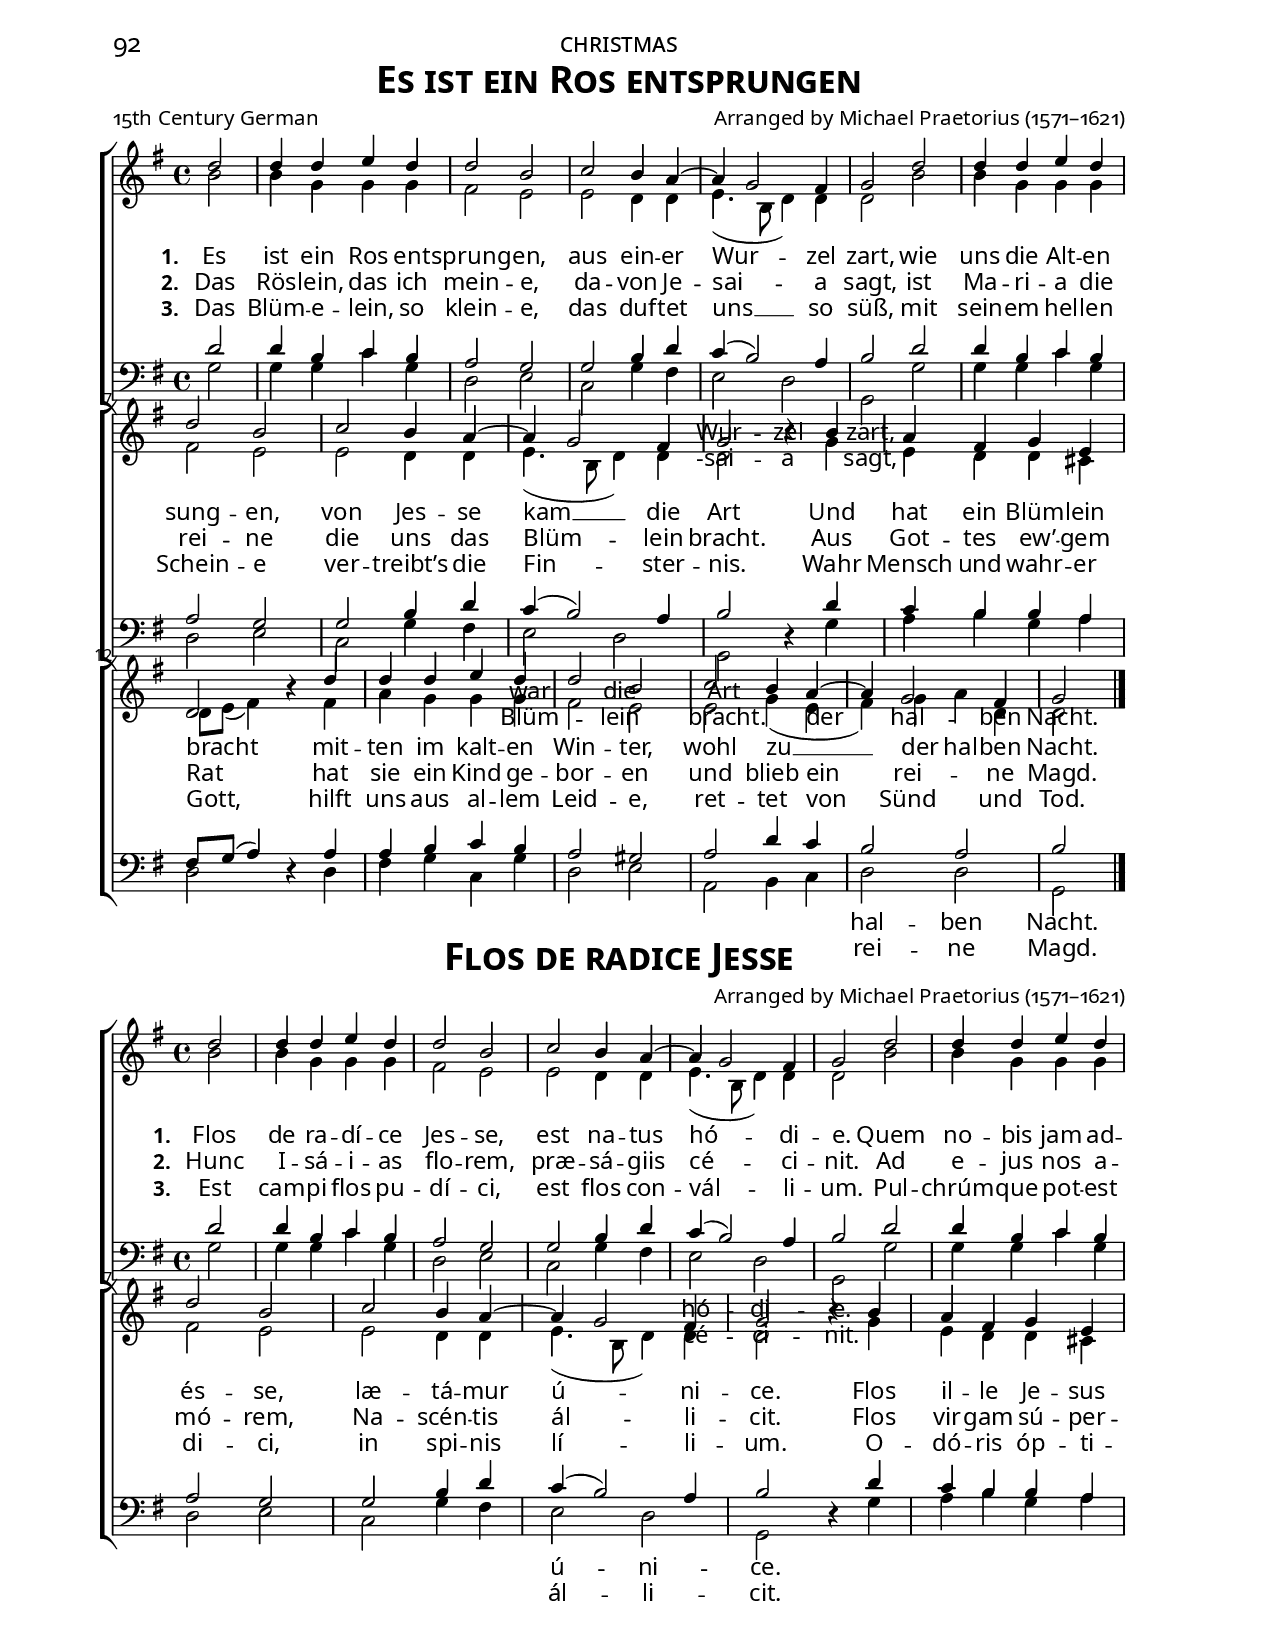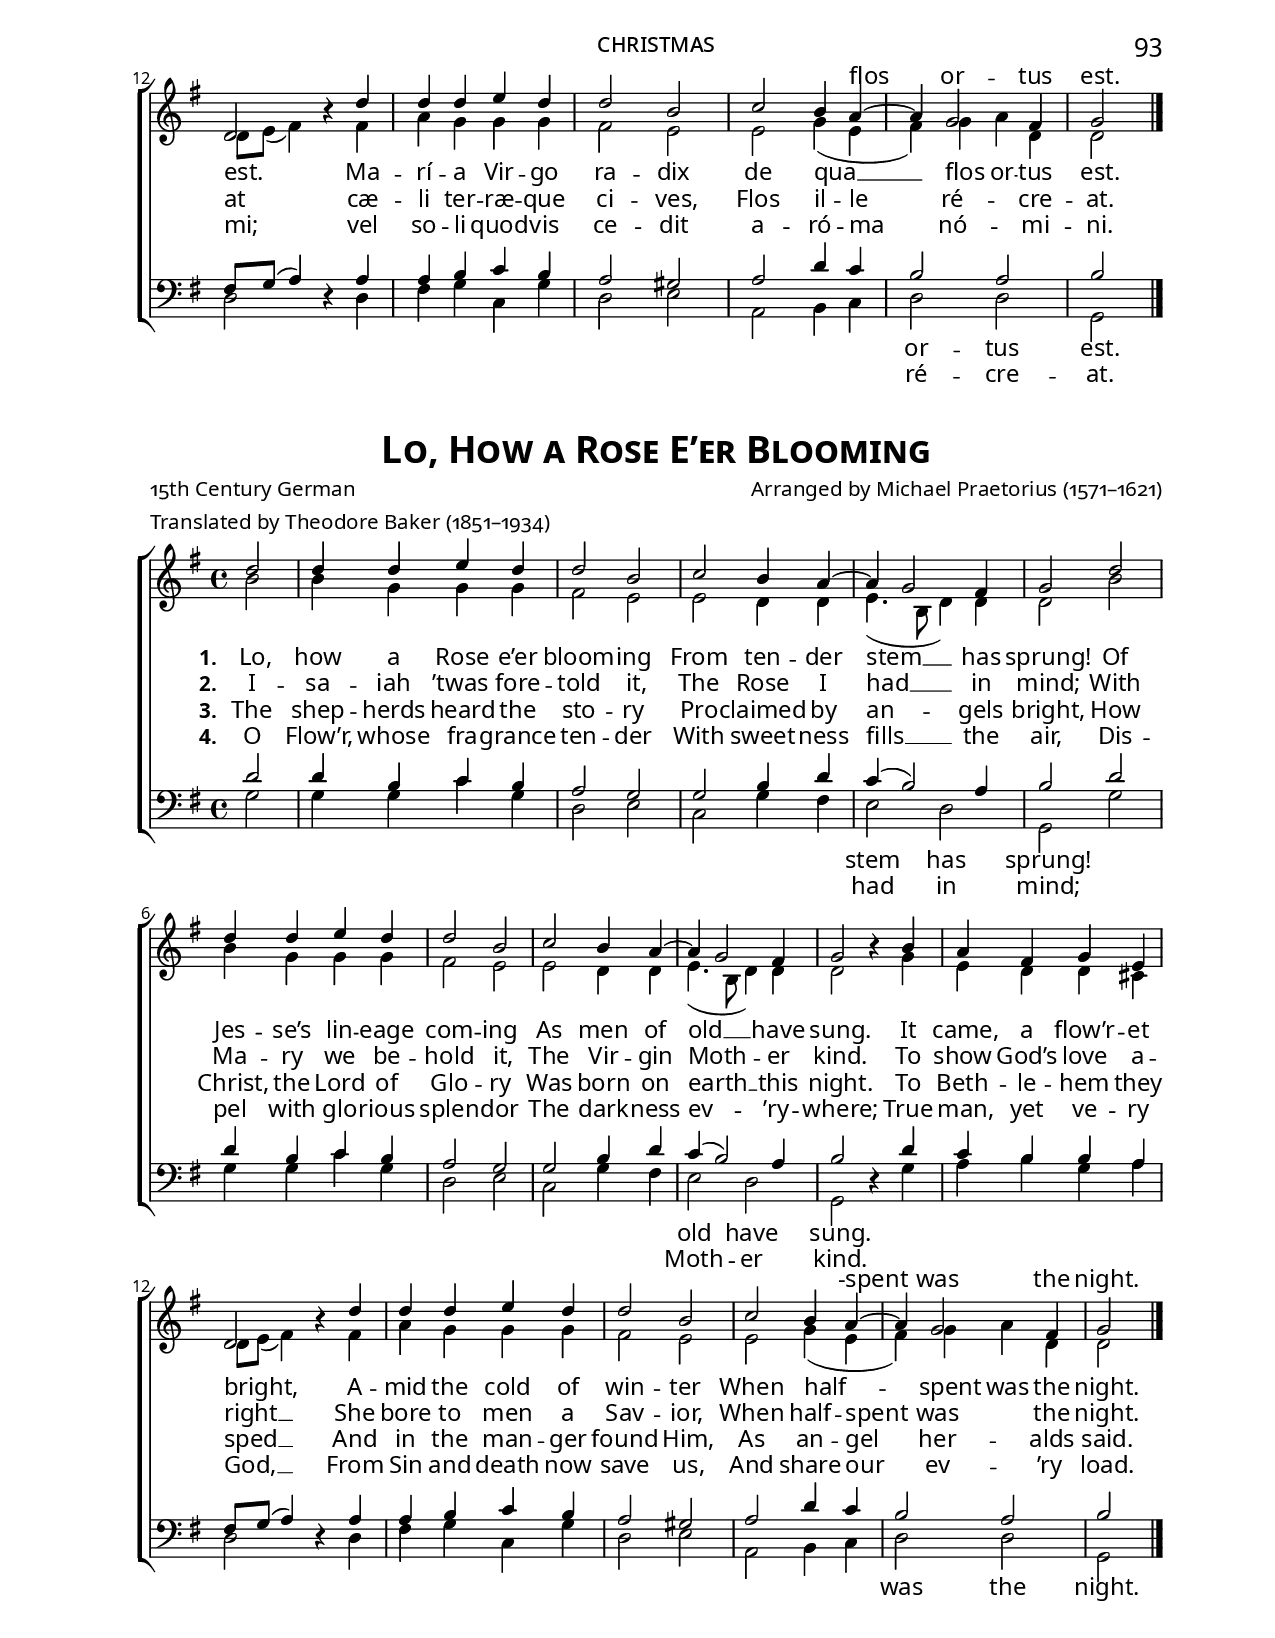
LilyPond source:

\version "2.14.2"
\include "util.ly"
\header {
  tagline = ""%\markup { "from" \concat{\italic "HymnsAndCarolsOfChristmas.com"}}
}
\paper {
  print-all-headers = ##t
  paper-height = 11\in
  paper-width = 8.5\in
  indent = 0\in
  %system-system-spacing = #'((basic-distance . 10) (padding . 0))
  system-system-spacing =
    #'((basic-distance . 0)
       (minimum-distance . 0)
       (padding . -12)
       (stretchability . 100))
  %markup-system-spacing =
  %  #'((basic-distance . 0)
  %     (minimum-distance . 0)
  %     (padding . -5)
  %     (stretchability . 100))
  score-markup-spacing =
    #'((basic-distance . 0)
       (minimum-distance . 0)
       (padding . -2)
       (stretchability . 100))
%{IF_LESSER
  markup-system-spacing #'stretchability = 50
  top-markup-spacing #'stretchability = 30
  last-bottom-spacing #'stretchability = 60
%}%END_IF_LESSER
  ragged-last-bottom = ##f
  ragged-bottom = ##f
  two-sided = ##t
  inner-margin = 1\in
  outer-margin = 0.75\in
  top-margin = 0.26\in
  bottom-margin = 0.25\in
  first-page-number = #092
  print-first-page-number = ##t
  headerLine = \markup{\override #'(font-name . "Garamond Premier Pro") \smallCapsOldStyle"christmas"}
  oddHeaderMarkup = \markup\fill-line{
     \override #'(font-name . "Garamond Premier Pro")\abs-fontsize #12.5
     \combine 
        \fill-line{"" \on-the-fly #print-page-number-check-first
        \oldStylePageNum""
        }
        \fill-line{\headerLine}
  }
  evenHeaderMarkup = \markup {
     \override #'(font-name . "Garamond Premier Pro")\abs-fontsize #12.5
     \combine
        \on-the-fly #print-page-number-check-first
        \oldStylePageNum""
        \fill-line{\headerLine}
  }
}
#(set-global-staff-size 18) \paper{ #(define fonts (make-pango-font-tree "Garamond Premier Pro" "Garamond Premier Pro" "Garamond Premier Pro" (/ 18 20))) }
global = {
  \key g \major
  \time 4/4
  \override DynamicLineSpanner #'staff-padding = #0.0
  \override DynamicLineSpanner #'Y-extent = #'(-1 . 1)
  \autoBeamOff
}

sopMusic = \relative c'' {
  \partial 2
  \repeat unfold 2 {
    d2 |
    d4 d e d |
    d2 b |
    c b4 a~ |
    a g2 fis4 |
    g2
  }
  b4\rest b4 |
  a fis g e |
  d2 b'4\rest d4 |
  d d e d |
  d2 b |
  c b4\! a~ |
  a g2 fis4 |
  g2 \bar "|."
}
sopWords = \lyricmode {
  \repeat unfold 41 { \skip 1 }
  der hal -- ben Nacht.
}

altoMusic = \relative c'' {
  \repeat unfold 2 {
    b2 |
    b4 g g g |
    fis2 e |
    e d4 d |
    e4.( b8 d4) d4 |
    d2
  }
  s4 g |
  e d d cis |
  d8[ e]( fis4) s fis |
  a g g g |
  fis2 e |
  e g4( e |
  fis4) g a d, |
  d2 \bar "|."
}
altoWords = \lyricmode {
  \dropLyricsV
  \set stanza = "1. "
  Es ist ein Ros ent -- sprung -- en,
  aus ein -- er Wur -- zel zart,
  wie uns die Alt -- en sung -- en,
  von Jes -- se kam __ die Art
  \set associatedVoice = "tenors"
  Und hat ein Blüm -- lein bracht
  \unset associatedVoice
  mit -- ten im kalt -- en Win -- ter,
  wohl zu __ der hal -- ben Nacht.
}
altoWordsII = \lyricmode {
  \dropLyricsV
  \set stanza = "2. "
  Das Rös -- lein, das ich mein -- e,
  da -- von Je -- sai -- a sagt,
  ist Ma -- ri -- a die rei -- ne
  die uns das Blüm -- lein bracht.
  \set associatedVoice = "tenors"
  Aus Got -- tes ew’ -- gem Rat
  \set associatedVoice = "sopranos"
  hat sie ein Kind ge -- bor -- en
  und blieb ein rei -- ne Magd.
}
altoWordsIII = \lyricmode {
  \dropLyricsV
  \set stanza = "3. "
  Das Blüm -- e -- lein, so klein -- e,
  das duf -- tet uns __ so süß,
  mit sein -- em hel -- len Schein -- e
  ver -- treibt’s die Fin -- ster -- nis.
  \set associatedVoice = "tenors"
  Wahr Mensch und wahr -- er Gott,
  \set associatedVoice = "sopranos"
  hilft uns aus al -- lem Leid -- e,
  ret -- tet von Sünd und Tod.
}
altoWordsIV = \lyricmode {
}
altoWordsV = \lyricmode {
}
altoWordsVI = \lyricmode {
}
tenorMusic = \relative c' {
  \repeat unfold 2 {
    d2 |
    d4 b c b |
    a2 g |
    g b4 d |
    c( b2) a4 |
    b2
  }
  s4 d |
  c b b a |
  fis8[ g]( a4) s4 a4 |

  a b c b |
  a2 gis |
  a d4 c |
  b2 a |
  b \bar "|."
}
tenorWords = \lyricmode {

}

bassMusic = \relative c {
  \repeat unfold 2 {
    g'2 |
    g4 g c g |
    d2 e |
    c g'4 fis |
    e2 d |
    g,
  }
  d'4\rest g |
  a b g a |
  d,2 d4\rest d |
  fis g c, g' |
  d2 e |
  a, b4 c |
  d2 d |
  g, \bar "|."
}
bassWords = \lyricmode {
  \repeat unfold 10 { \skip 1 }
  Wur -- zel zart,
  \repeat unfold 10 { \skip 1 }
  war die Art
  \repeat unfold 16 { \skip 1 }
  hal -- ben Nacht.
}
bassWordsII = \lyricmode {
  \repeat unfold 10 { \skip 1 }
  -sai -- a sagt,
  \repeat unfold 10 { \skip 1 }
  Blüm -- lein bracht.
  \repeat unfold 16 { \skip 1 }
  rei -- ne Magd.
}
bassWordsIII = \lyricmode {
  \repeat unfold 10 { \skip 1 }
  uns so süß,
  \repeat unfold 10 { \skip 1 }
  Fin -- ster -- nis.
  \repeat unfold 16 { \skip 1 }
  Sünd und Tod.
}

pianoRH = \relative c' {
  
}
pianoLH = \relative c' {
  
}

\score {
  <<
   \new ChoirStaff <<
%    \new Lyrics = sopranos \with { \override VerticalAxisGroup #'nonstaff-relatedstaff-spacing = #'((basic-distance . 1)) }
    \new Staff = women <<
      \new Voice = "sopranos" { \voiceOne << \global \sopMusic >> }
      \new Voice = "altos" { \voiceTwo << \global \altoMusic >> }
    >>
    \new Lyrics \with { alignAboveContext = "women" \override VerticalAxisGroup #'nonstaff-relatedstaff-spacing = #'((basic-distance . 1))} \lyricsto "sopranos" \sopWords
   \new Staff = men <<
      \clef bass
      \new Voice = "tenors" { \voiceOne << \global \tenorMusic >> }
      \new Voice = "basses" { \voiceTwo << \global \bassMusic >> }
    >>
    \new Lyrics = "altosVI"  \with { alignBelowContext = "women" } \lyricsto "altos" \altoWordsVI
    \new Lyrics = "altosV"  \with { alignBelowContext = "women" } \lyricsto "altos" \altoWordsV
    \new Lyrics = "altosIV"  \with { alignBelowContext = "women" } \lyricsto "altos" \altoWordsIV
    \new Lyrics = "altosIII"  \with { alignBelowContext = "women" } \lyricsto "altos" \altoWordsIII
    \new Lyrics = "altosII"  \with { alignBelowContext = "women" } \lyricsto "altos" \altoWordsII
    \new Lyrics = "altos"  \with { alignBelowContext = "women" \override VerticalAxisGroup #'nonstaff-relatedstaff-spacing = #'((basic-distance . 1)) } \lyricsto "altos" \altoWords
    \new Lyrics \with { alignAboveContext = "men" \override VerticalAxisGroup #'nonstaff-relatedstaff-spacing = #'((padding . 0.2)) } \lyricsto "tenors" \tenorWords
%{IF_LESSER
    \new Lyrics \with { alignBelowContext = "men" \override VerticalAxisGroup #'nonstaff-relatedstaff-spacing = #'((basic-distance . 1)(padding . 0.2)) } \lyricsto "basses" \bassWordsIII
%}%END_IF_LESSER
    \new Lyrics \with { alignBelowContext = "men" \override VerticalAxisGroup #'nonstaff-relatedstaff-spacing = #'((basic-distance . 1)(padding . 0.2)) } \lyricsto "basses" \bassWordsII
    \new Lyrics \with { alignBelowContext = "men" \override VerticalAxisGroup #'nonstaff-relatedstaff-spacing = #'((basic-distance . 1)(padding . 0.2)) } \lyricsto "basses" \bassWords
  >>
%    \new PianoStaff << \new Staff { \new Voice { \pianoRH } } \new Staff { \clef "bass" \pianoLH } >>
  >>
  \layout {
  \context {
    \Lyrics
    \override LyricText #'font-size = #1.3
  }
    %#(layout-set-staff-size 15)
    %#(define fonts (make-pango-font-tree "Garamond Premier Pro" "Garamond Premier Pro" "Garamond Premier Pro" (/ 15 20)))
    \context {
      \Score
      %\override SpacingSpanner #'base-shortest-duration = #(ly:make-moment 1 8)
      %\override SpacingSpanner #'common-shortest-duration = #(ly:make-moment 1 4)
    }
    \context {
      % Remove all empty staves
      % \Staff \RemoveEmptyStaves \override VerticalAxisGroup #'remove-first = ##t
    }
    \context {
      \Lyrics
      \override LyricText #'X-offset = #center-on-word
    }
  }
  \header {
    title = \markup{\override #'(font-name . "Garamond Premier Pro Semibold"){ \abs-fontsize #18 \smallCapsOldStyle"Es ist ein Ros entsprungen"}}
    poet = \markup\oldStyleNum"15th Century German"
    composer = \markup\oldStyleNum"Arranged by Michael Praetorius (1571–1621)"
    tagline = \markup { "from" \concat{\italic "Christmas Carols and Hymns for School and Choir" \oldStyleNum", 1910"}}
  }
}








%IF_NOT_LESSER

sopWords = \lyricmode {
  \repeat unfold 41 { \skip 1 }
  flos or -- tus est.
}

altoWords = \lyricmode {
  \dropLyricsV
  \set stanza = "1. "
  Flos de ra -- dí -- ce Jes -- se, est na -- tus hó -- di -- e.
  Quem no -- bis jam ad -- és -- se, læ -- tá -- mur ú -- ni -- ce.
  \set associatedVoice = "tenors"
  Flos il -- le Je -- sus est.
  \unset associatedVoice
  Ma -- rí -- a Vir -- go ra -- dix de qua __ flos or -- tus est.
}
altoWordsII = \lyricmode {
  \dropLyricsV
  \set stanza = "2. "
  Hunc I -- sá -- i -- as flo -- rem, præ -- sá -- giis cé -- ci -- nit.
  Ad e -- jus nos a -- mó -- rem, Na -- scén -- tis ál -- li -- cit.
  \set associatedVoice = "tenors"
  Flos vir -- gam sú -- per -- at
  \set associatedVoice = "sopranos"
  cæ -- li ter -- ræ -- que ci -- ves, Flos il -- le ré -- cre -- at.
}
altoWordsIII = \lyricmode {
  \dropLyricsV
  \set stanza = "3. "
  Est cam -- pi flos pu -- dí -- ci, est flos con -- vál -- li -- um.
  Pul -- chrúm -- que pot -- est di -- ci, in spi -- nis lí -- li -- um.
  \set associatedVoice = "tenors"
  O -- dó -- ris óp -- ti -- mi;
  \set associatedVoice = "sopranos"
  vel so -- li quod -- vis ce -- dit a -- ró -- ma nó -- mi -- ni.
}
altoWordsIV = \lyricmode {
  \set stanza = "4. "
%  Hic su -- o flos o -- dó -- re, fi -- dé -- les át -- tra -- hit. 
%  Di -- ví -- no mox a -- mó -- re, at -- trác -- tos ím -- bu -- it.
%  \set associatedVoice = "tenors"
%  O flos o grá -- ti -- a:
%  \unset associatedVoice
%  ad te su -- spí -- ro, de te me sá -- ti -- a.
}
altoWordsV = \lyricmode {
}
altoWordsVI = \lyricmode {
}

bassWords = \lyricmode {
  \repeat unfold 10 { \skip 1 }
  hó -- di -- e.
  \repeat unfold 10 { \skip 1 }
  ú -- ni -- ce.
  \repeat unfold 16 { \skip 1 }
  or -- tus est.
}
bassWordsII = \lyricmode {
  \repeat unfold 10 { \skip 1 }
  cé -- ci -- nit.
  \repeat unfold 10 { \skip 1 }
  ál -- li -- cit.
  \repeat unfold 16 { \skip 1 }
  ré -- cre -- at.
}

pianoRH = \relative c' {
  
}
pianoLH = \relative c' {
  
}

\score {
  <<
   \new ChoirStaff <<
%    \new Lyrics = sopranos \with { \override VerticalAxisGroup #'nonstaff-relatedstaff-spacing = #'((basic-distance . 1)) }
    \new Staff = women <<
      \new Voice = "sopranos" { \voiceOne << \global \sopMusic >> }
      \new Voice = "altos" { \voiceTwo << \global \altoMusic >> }
    >>
    \new Lyrics \with { alignAboveContext = "women" \override VerticalAxisGroup #'nonstaff-relatedstaff-spacing = #'((basic-distance . 1))} \lyricsto "sopranos" \sopWords
   \new Staff = men <<
      \clef bass
      \new Voice = "tenors" { \voiceOne << \global \tenorMusic >> }
      \new Voice = "basses" { \voiceTwo << \global \bassMusic >> }
    >>
    \new Lyrics = "altosVI"  \with { alignBelowContext = "women" } \lyricsto "altos" \altoWordsVI
    \new Lyrics = "altosV"  \with { alignBelowContext = "women" } \lyricsto "altos" \altoWordsV
    \new Lyrics = "altosIV"  \with { alignBelowContext = "women" } \lyricsto "altos" \altoWordsIV
    \new Lyrics = "altosIII"  \with { alignBelowContext = "women" } \lyricsto "altos" \altoWordsIII
    \new Lyrics = "altosII"  \with { alignBelowContext = "women" } \lyricsto "altos" \altoWordsII
    \new Lyrics = "altos"  \with { alignBelowContext = "women" \override VerticalAxisGroup #'nonstaff-relatedstaff-spacing = #'((basic-distance . 1)) } \lyricsto "altos" \altoWords
    \new Lyrics \with { alignAboveContext = "men" \override VerticalAxisGroup #'nonstaff-relatedstaff-spacing = #'((basic-distance . 1)(padding . 0.2)) } \lyricsto "tenors" \tenorWords
    \new Lyrics \with { alignBelowContext = "men" \override VerticalAxisGroup #'nonstaff-relatedstaff-spacing = #'((basic-distance . 1)(padding . 0.2)) } \lyricsto "basses" \bassWordsII
    \new Lyrics \with { alignBelowContext = "men" \override VerticalAxisGroup #'nonstaff-relatedstaff-spacing = #'((basic-distance . 1)(padding . 0.2)) } \lyricsto "basses" \bassWords
  >>
%    \new PianoStaff << \new Staff { \new Voice { \pianoRH } } \new Staff { \clef "bass" \pianoLH } >>
  >>
  \layout {
  \context {
    \Lyrics
    \override LyricText #'font-size = #1.3
  }
    #(define fonts (make-pango-font-tree "Garamond Premier Pro" "Garamond Premier Pro" "Garamond Premier Pro" (/ 18 20)))
    \context {
      \Score
      \override SpacingSpanner #'base-shortest-duration = #(ly:make-moment 1 2)
      \override SpacingSpanner #'common-shortest-duration = #(ly:make-moment 1 2)
    }
    \context {
      % Remove all empty staves
      % \Staff \RemoveEmptyStaves \override VerticalAxisGroup #'remove-first = ##t
    }
%6.14g    \context { \Lyrics \override LyricText #'font-size = #0.6 }
%6x9 \context {\Lyrics\override LyricText #'font-size = #1.2 }
    \context {
      \Lyrics
      \override LyricText #'X-offset = #center-on-word
    }
  }
  \header {
    title = \markup{\override #'(font-name . "Garamond Premier Pro Semibold"){ \abs-fontsize #18 \smallCapsOldStyle"Flos de radice Jesse"}}
    composer = \markup\oldStyleNum"Arranged by Michael Praetorius (1571–1621)"
    %tagline = \markup { "from" \italic {HymnsAndCarolsOfChristmas.com}}
  }
}
%END_IF_NOT_LESSER







sopWords = \lyricmode {
  \repeat unfold 41 { \skip 1 }
  -spent was the night.
}



altoWords = \lyricmode {
  \dropLyricsV
  \set stanza = "1. "
  Lo, how a Rose e’er bloom -- ing
  From ten -- der stem __ has sprung!
  Of Jes -- se’s lin -- eage com -- ing
  As men of old __ have sung.
  \set associatedVoice = "tenors"
  It came, a flow’r -- et bright,
  \unset associatedVoice
  A -- mid the cold of win -- ter
  When half -- spent was the night.
}
altoWordsII = {
  \dropLyricsV
  \set stanza = \markup{"2. "}
  \lyricmode {
    I -- sa -- iah ’twas fore -- told it,
    The Rose I had __ in mind;
    With Ma -- ry we be -- hold it,
    The Vir -- gin Moth -- er kind.
    \set associatedVoice = "tenors"
    To show God’s love a -- right __
    \set associatedVoice = "sopranos"
    She bore to men a Sav -- ior,
    When half -- spent was the night.
  }
}
altoWordsIII = \lyricmode {
  \dropLyricsV
  \set stanza = "3. "
  The shep -- herds heard the sto -- ry
  Pro -- claimed by an -- gels bright,
  How Christ, the Lord of Glo -- ry
  Was born on earth __ this night.
  \set associatedVoice = "tenors"
  To Beth -- le -- hem they sped __
  \set associatedVoice = "sopranos"
  And in the man -- ger found Him,
  As an -- gel her -- alds said.
}
altoWordsIV = \lyricmode {
  \dropLyricsV
  \set stanza = "4. "
  O Flow’r, whose fra -- grance ten -- der
  With sweet -- ness fills __ the air,
  Dis -- pel with glo -- rious splen -- dor
  The dark -- ness ev -- ’ry -- where;
  \set associatedVoice = "tenors"
  True man, yet ve -- ry God, __
  \set associatedVoice = "sopranos"
  From Sin and death now save us,
  And share our ev -- ’ry load.
}
altoWordsV = \lyricmode {
}
altoWordsVI = \lyricmode {
}

bassWords = \lyricmode {
  \repeat unfold 10 { \skip 1 }
  stem has sprung!
  \repeat unfold 10 { \skip 1 }
  old have sung.
  \repeat unfold 16 { \skip 1 }
  was the night.
}
bassWordsII = \lyricmode {
  \repeat unfold 10 { \skip 1 }
  had in mind;
  \repeat unfold 10 { \skip 1 }
  Moth -- er kind.
%{IF_LESSER
  \repeat unfold 16 { \skip 1 }
  was the night.
%}%END_IF_LESSER
}
bassWordsIII = \lyricmode {
  \repeat unfold 10 { \skip 1 }
  fills the air,
  \repeat unfold 10 { \skip 1 }
  ev -- ’ry -- where;
  \repeat unfold 16 { \skip 1 }
  ev -- ’ry load.
}

pianoRH = \relative c' {
  
}
pianoLH = \relative c' {
  
}

\score {
  <<
   \new ChoirStaff <<
%    \new Lyrics = sopranos \with { \override VerticalAxisGroup #'nonstaff-relatedstaff-spacing = #'((basic-distance . 1)) }
    \new Staff = women <<
      \new Voice = "sopranos" { \voiceOne << \global \sopMusic >> }
      \new Voice = "altos" { \voiceTwo << \global \altoMusic >> }
    >>
    \new Lyrics \with { alignAboveContext = "women" \override VerticalAxisGroup #'nonstaff-relatedstaff-spacing = #'((basic-distance . 1))} \lyricsto "sopranos" \sopWords
   \new Staff = men <<
      \clef bass
      \new Voice = "tenors" { \voiceOne << \global \tenorMusic >> }
      \new Voice = "basses" { \voiceTwo << \global \bassMusic >> }
    >>
    \new Lyrics = "altosVI"  \with { alignBelowContext = "women" } \lyricsto "altos" \altoWordsVI
    \new Lyrics = "altosV"  \with { alignBelowContext = "women" } \lyricsto "altos" \altoWordsV
    \new Lyrics = "altosIV"  \with { alignBelowContext = "women" } \lyricsto "altos" \altoWordsIV
    \new Lyrics = "altosIII"  \with { alignBelowContext = "women" } \lyricsto "altos" \altoWordsIII
    \new Lyrics = "altosII"  \with { alignBelowContext = "women" } \lyricsto "altos" \altoWordsII
    \new Lyrics = "altos"  \with { alignBelowContext = "women" \override VerticalAxisGroup #'nonstaff-relatedstaff-spacing = #'((basic-distance . 1)) } \lyricsto "altos" \altoWords
    \new Lyrics \with { alignAboveContext = "men" \override VerticalAxisGroup #'nonstaff-relatedstaff-spacing = #'((basic-distance . 1)(padding . 0.2)) } \lyricsto "tenors" \tenorWords
%{IF_LESSER
    \new Lyrics \with { alignBelowContext = "men" \override VerticalAxisGroup #'nonstaff-relatedstaff-spacing = #'((basic-distance . 1)(padding . 0.2)) } \lyricsto "basses" \bassWordsIII
%}%END_IF_LESSER
    \new Lyrics \with { alignBelowContext = "men" \override VerticalAxisGroup #'nonstaff-relatedstaff-spacing = #'((basic-distance . 1)(padding . 0.2)) } \lyricsto "basses" \bassWordsII
    \new Lyrics \with { alignBelowContext = "men" \override VerticalAxisGroup #'nonstaff-relatedstaff-spacing = #'((basic-distance . 1)(padding . 0.2)) } \lyricsto "basses" \bassWords
  >>
%    \new PianoStaff << \new Staff { \new Voice { \pianoRH } } \new Staff { \clef "bass" \pianoLH } >>
  >>
  \layout {
  \context {
    \Lyrics
    \override LyricText #'font-size = #1.3
  }
    %#(layout-set-staff-size 15)
    %#(define fonts (make-pango-font-tree "Garamond Premier Pro" "Garamond Premier Pro" "Garamond Premier Pro" (/ 15 20)))
    \context {
      \Score
      %\override SpacingSpanner #'base-shortest-duration = #(ly:make-moment 1 8)
      %\override SpacingSpanner #'common-shortest-duration = #(ly:make-moment 1 4)
    }
    \context {
      % Remove all empty staves
      % \Staff \RemoveEmptyStaves \override VerticalAxisGroup #'remove-first = ##t
    }
    \context {
      \Lyrics
      \override LyricText #'X-offset = #center-on-word
    }
  }
  \header {
    title = \markup{\override #'(font-name . "Garamond Premier Pro Semibold"){ \abs-fontsize #18 \smallCapsOldStyle"Lo, How a Rose E’er Blooming"}}
    poet = \markup\oldStyleNum"15th Century German"
    meter = \markup\oldStyleNum"Translated by Theodore Baker (1851–1934)"
    composer = \markup\oldStyleNum"Arranged by Michael Praetorius (1571–1621)"
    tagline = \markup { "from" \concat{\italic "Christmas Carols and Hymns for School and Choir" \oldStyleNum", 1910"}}
  }
}

